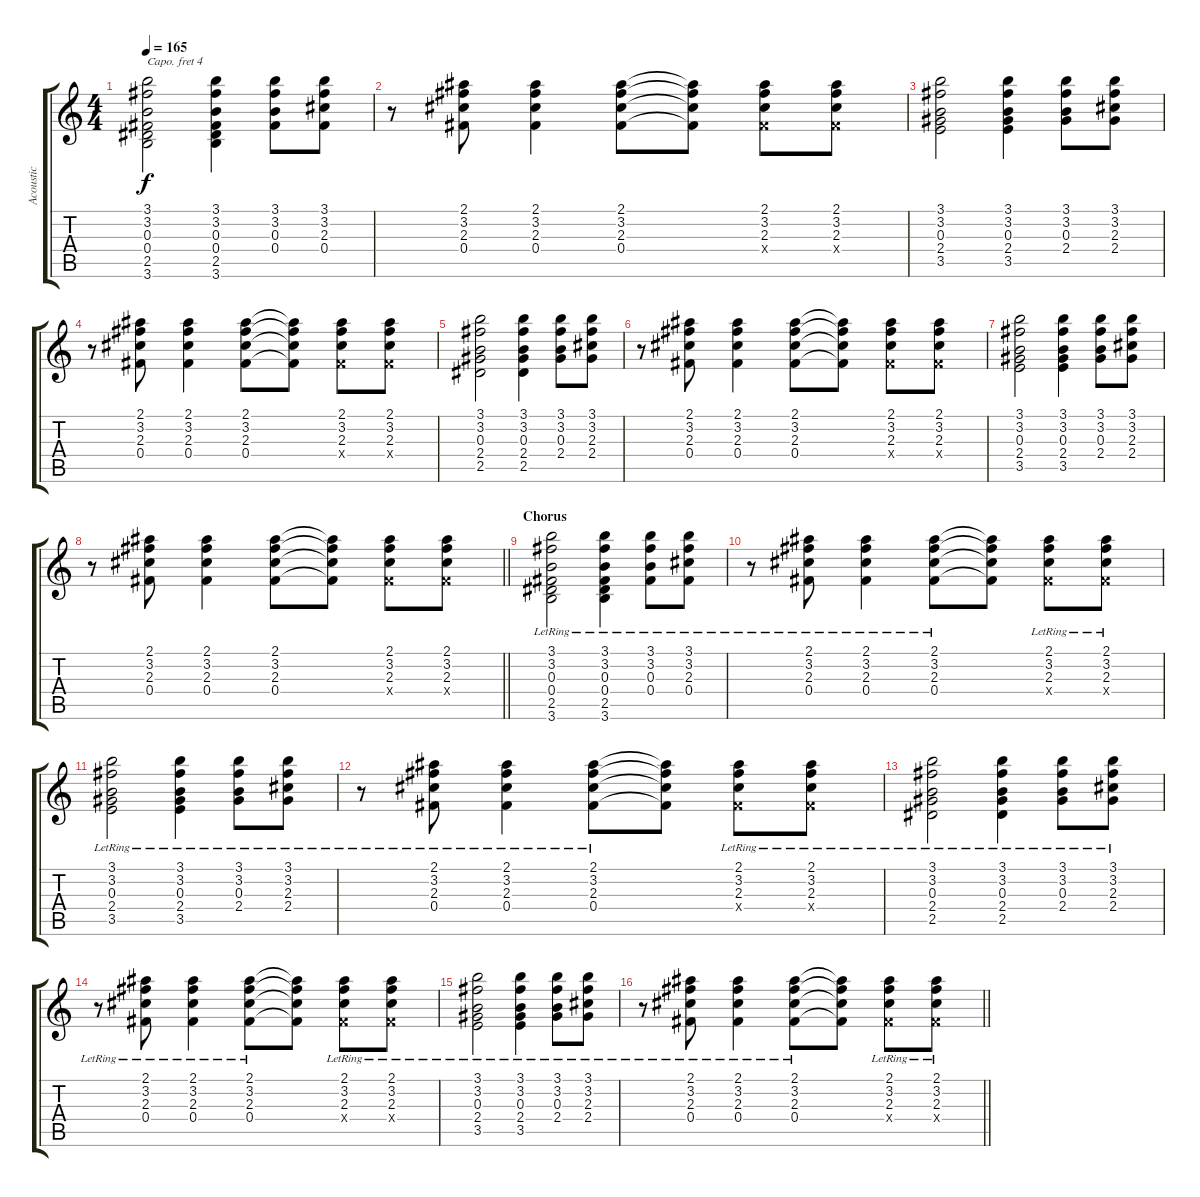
\track ("Acoustic" "Acoustic") {instrument acousticguitarsteel}
\staff {score tabs}
\capo 4
\tuning (E4 B3 G3 D3 A2 E2) {hide}
\ts (4 4)
\tempo 165
\clef g2
\ks c
(3.1 3.2 0.3 0.4 2.5 3.6).2{dy f} (3.1 3.2 0.3 0.4 2.5 3.6).4 (3.1 3.2 0.3 0.4).8 (3.1 3.2 2.3 0.4).8 |
r.8 (2.1 3.2 2.3 0.4).8 (2.1 3.2 2.3 0.4).4 (2.1 3.2 2.3 0.4).8 (2.1{t} 3.2{t} 2.3{t} 0.4{t}).8 (2.1 3.2 2.3 0.4{x}).8 (2.1 3.2 2.3 0.4{x}).8 |
(3.1 3.2 0.3 2.4 3.5).2 (3.1 3.2 0.3 2.4 3.5).4 (3.1 3.2 0.3 2.4).8 (3.1 3.2 2.3 2.4).8 |
r.8 (2.1 3.2 2.3 0.4).8 (2.1 3.2 2.3 0.4).4 (2.1 3.2 2.3 0.4).8 (2.1{t} 3.2{t} 2.3{t} 0.4{t}).8 (2.1 3.2 2.3 0.4{x}).8 (2.1 3.2 2.3 0.4{x}).8 |
(3.1 3.2 0.3 2.4 2.5).2 (3.1 3.2 0.3 2.4 2.5).4 (3.1 3.2 0.3 2.4).8 (3.1 3.2 2.3 2.4).8 |
r.8 (2.1 3.2 2.3 0.4).8 (2.1 3.2 2.3 0.4).4 (2.1 3.2 2.3 0.4).8 (2.1{t} 3.2{t} 2.3{t} 0.4{t}).8 (2.1 3.2 2.3 0.4{x}).8 (2.1 3.2 2.3 0.4{x}).8 |
(3.1 3.2 0.3 2.4 3.5).2 (3.1 3.2 0.3 2.4 3.5).4 (3.1 3.2 0.3 2.4).8 (3.1 3.2 2.3 2.4).8 |
\barLineRight lightlight
r.8 (2.1 3.2 2.3 0.4).8 (2.1 3.2 2.3 0.4).4 (2.1 3.2 2.3 0.4).8 (2.1{t} 3.2{t} 2.3{t} 0.4{t}).8 (2.1 3.2 2.3 0.4{x}).8 (2.1 3.2 2.3 0.4{x}).8 |
\section ("" "Chorus")
(3.1{lr} 3.2{lr} 0.3{lr} 0.4{lr} 2.5{lr} 3.6{lr}).2 (3.1{lr} 3.2{lr} 0.3{lr} 0.4{lr} 2.5{lr} 3.6{lr}).4 (3.1{lr} 3.2{lr} 0.3{lr} 0.4{lr}).8 (3.1{lr} 3.2{lr} 2.3{lr} 0.4{lr}).8 |
r.8 (2.1{lr} 3.2{lr} 2.3{lr} 0.4{lr}).8 (2.1{lr} 3.2{lr} 2.3{lr} 0.4{lr}).4 (2.1{lr} 3.2{lr} 2.3{lr} 0.4{lr}).8 (2.1{t} 3.2{t} 2.3{t} 0.4{t}).8 (2.1{lr} 3.2{lr} 2.3{lr} 0.4{x}).8 (2.1{lr} 3.2{lr} 2.3{lr} 0.4{x}).8 |
(3.1{lr} 3.2{lr} 0.3{lr} 2.4{lr} 3.5{lr}).2 (3.1{lr} 3.2{lr} 0.3{lr} 2.4{lr} 3.5{lr}).4 (3.1{lr} 3.2{lr} 0.3{lr} 2.4{lr}).8 (3.1{lr} 3.2{lr} 2.3{lr} 2.4{lr}).8 |
r.8 (2.1{lr} 3.2{lr} 2.3{lr} 0.4{lr}).8 (2.1{lr} 3.2{lr} 2.3{lr} 0.4{lr}).4 (2.1{lr} 3.2{lr} 2.3{lr} 0.4{lr}).8 (2.1{t} 3.2{t} 2.3{t} 0.4{t}).8 (2.1{lr} 3.2{lr} 2.3{lr} 0.4{x}).8 (2.1{lr} 3.2{lr} 2.3{lr} 0.4{x}).8 |
(3.1{lr} 3.2{lr} 0.3{lr} 2.4{lr} 2.5{lr}).2 (3.1{lr} 3.2{lr} 0.3{lr} 2.4{lr} 2.5{lr}).4 (3.1{lr} 3.2{lr} 0.3{lr} 2.4{lr}).8 (3.1{lr} 3.2{lr} 2.3{lr} 2.4{lr}).8 |
r.8 (2.1{lr} 3.2{lr} 2.3{lr} 0.4{lr}).8 (2.1{lr} 3.2{lr} 2.3{lr} 0.4{lr}).4 (2.1{lr} 3.2{lr} 2.3{lr} 0.4{lr}).8 (2.1{t} 3.2{t} 2.3{t} 0.4{t}).8 (2.1{lr} 3.2{lr} 2.3{lr} 0.4{x}).8 (2.1{lr} 3.2{lr} 2.3{lr} 0.4{x}).8 |
(3.1{lr} 3.2{lr} 0.3{lr} 2.4{lr} 3.5{lr}).2 (3.1{lr} 3.2{lr} 0.3{lr} 2.4{lr} 3.5{lr}).4 (3.1{lr} 3.2{lr} 0.3{lr} 2.4{lr}).8 (3.1{lr} 3.2{lr} 2.3{lr} 2.4{lr}).8 |
\barLineRight lightlight
r.8 (2.1{lr} 3.2{lr} 2.3{lr} 0.4{lr}).8 (2.1{lr} 3.2{lr} 2.3{lr} 0.4{lr}).4 (2.1{lr} 3.2{lr} 2.3{lr} 0.4{lr}).8 (2.1{t} 3.2{t} 2.3{t} 0.4{t}).8 (2.1{lr} 3.2{lr} 2.3{lr} 0.4{x}).8 (2.1{lr} 3.2{lr} 2.3{lr} 0.4{x}).8
